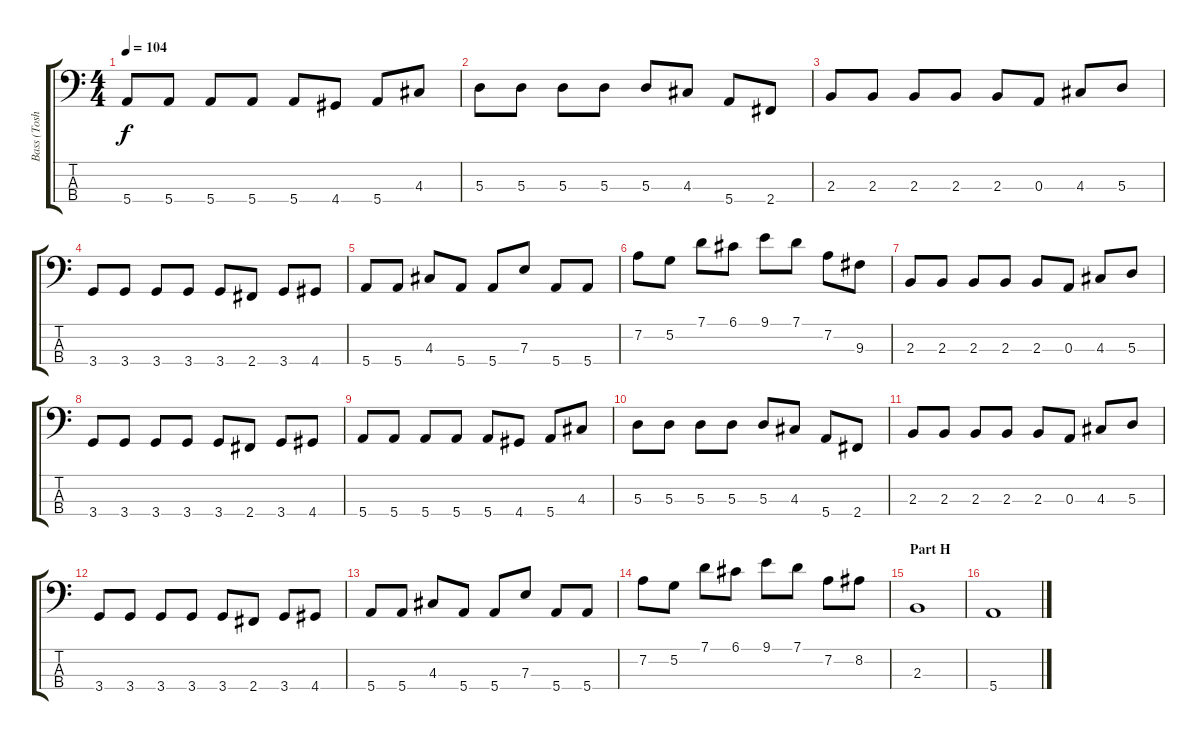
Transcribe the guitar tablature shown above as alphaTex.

\track ("Bass (Toshiya)" "Bass (Tosh") {instrument electricbasspick}
\staff {score tabs}
\tuning (G2 D2 A1 E1) {hide}
\ts (4 4)
\tempo 104
\clef f4
\ks c
5.4.8{dy f} 5.4.8 5.4.8 5.4.8 5.4.8 4.4.8 5.4.8 4.3.8 |
5.3.8 5.3.8 5.3.8 5.3.8 5.3.8 4.3.8 5.4.8 2.4.8 |
2.3.8 2.3.8 2.3.8 2.3.8 2.3.8 0.3.8 4.3.8 5.3.8 |
3.4.8 3.4.8 3.4.8 3.4.8 3.4.8 2.4.8 3.4.8 4.4.8 |
5.4.8 5.4.8 4.3.8 5.4.8 5.4.8 7.3.8 5.4.8 5.4.8 |
7.2.8 5.2.8 7.1.8 6.1.8 9.1.8 7.1.8 7.2.8 9.3.8 |
2.3.8 2.3.8 2.3.8 2.3.8 2.3.8 0.3.8 4.3.8 5.3.8 |
3.4.8 3.4.8 3.4.8 3.4.8 3.4.8 2.4.8 3.4.8 4.4.8 |
5.4.8 5.4.8 5.4.8 5.4.8 5.4.8 4.4.8 5.4.8 4.3.8 |
5.3.8 5.3.8 5.3.8 5.3.8 5.3.8 4.3.8 5.4.8 2.4.8 |
2.3.8 2.3.8 2.3.8 2.3.8 2.3.8 0.3.8 4.3.8 5.3.8 |
3.4.8 3.4.8 3.4.8 3.4.8 3.4.8 2.4.8 3.4.8 4.4.8 |
5.4.8 5.4.8 4.3.8 5.4.8 5.4.8 7.3.8 5.4.8 5.4.8 |
7.2.8 5.2.8 7.1.8 6.1.8 9.1.8 7.1.8 7.2.8 8.2.8 |
\section ("" "Part H")
2.3.1 |
5.4.1
